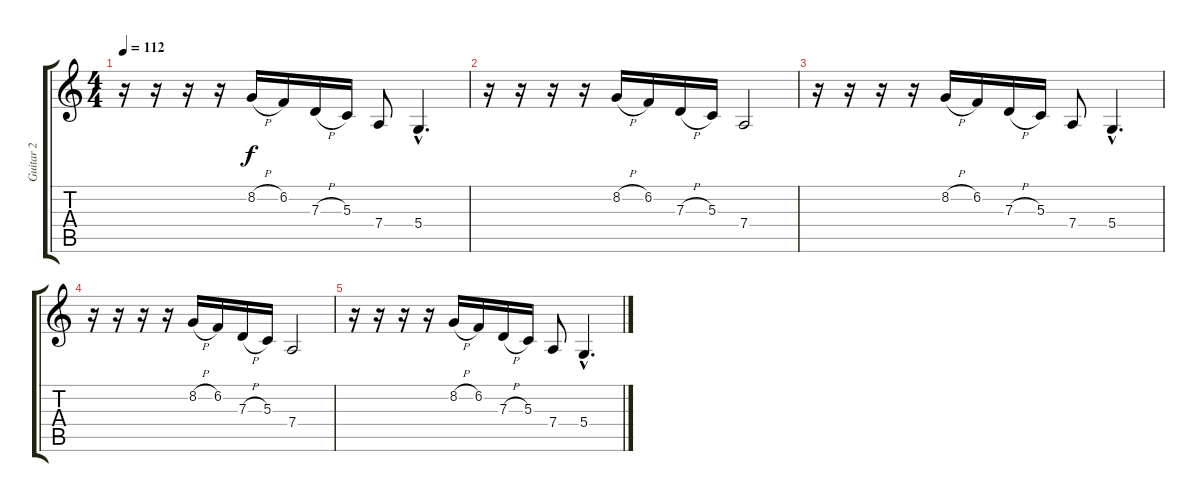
\track ("Guitar 2 " "Guitar 2 ") {instrument lead6voice}
\staff {score tabs}
\tuning (E4 B3 G3 D3 A2 E2) {hide}
\ts (4 4)
\tempo 112
\clef g2
\ks c
r.16{dy f} r.16 r.16 r.16 8.2{h}.16 6.2.16 7.3{h}.16 5.3.16 7.4.8 5.4{hac}.4{d} |
r.16 r.16 r.16 r.16 8.2{h}.16 6.2.16 7.3{h}.16 5.3.16 7.4.2 |
r.16 r.16 r.16 r.16 8.2{h}.16 6.2.16 7.3{h}.16 5.3.16 7.4.8 5.4{hac}.4{d} |
r.16 r.16 r.16 r.16 8.2{h}.16 6.2.16 7.3{h}.16 5.3.16 7.4.2 |
r.16 r.16 r.16 r.16 8.2{h}.16 6.2.16 7.3{h}.16 5.3.16 7.4.8 5.4{hac}.4{d}
